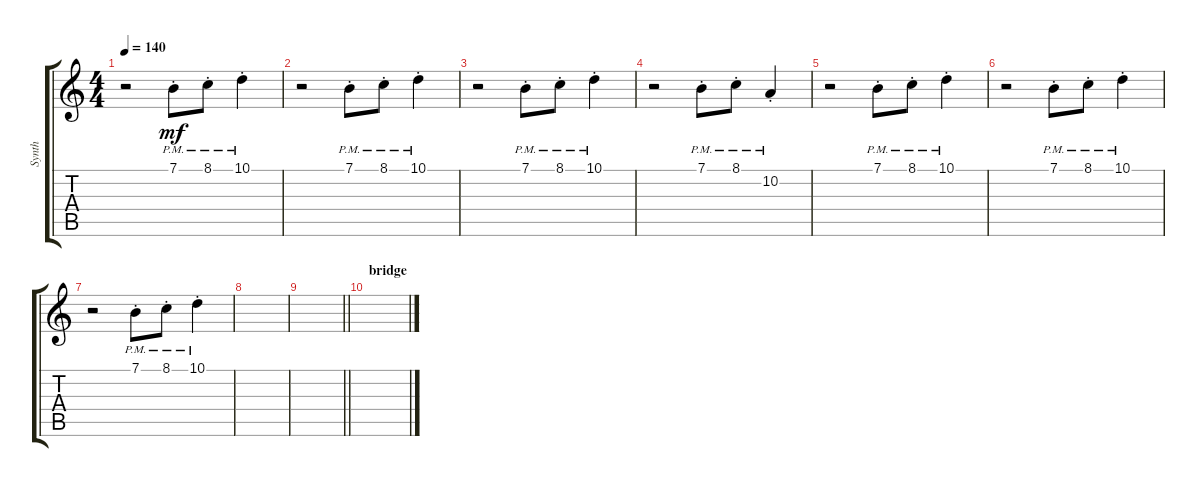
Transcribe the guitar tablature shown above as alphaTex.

\track ("Synth" "Synth") {instrument lead3calliope}
\staff {score tabs}
\tuning (E4 B3 G3 D3 A2 E2) {hide}
\ts (4 4)
\tempo 140
\clef g2
\ks c
r.2{dy f instrument fx1rain} 7.1{pm st}.8{dy mf} 8.1{pm st}.8 10.1{pm st}.4 |
r.2 7.1{pm st}.8 8.1{pm st}.8 10.1{pm st}.4 |
r.2 7.1{pm st}.8 8.1{pm st}.8 10.1{pm st}.4 |
r.2 7.1{pm st}.8 8.1{pm st}.8 10.2{pm st}.4 |
r.2 7.1{pm st}.8 8.1{pm st}.8 10.1{pm st}.4 |
r.2 7.1{pm st}.8 8.1{pm st}.8 10.1{pm st}.4 |
r.2 7.1{pm st}.8 8.1{pm st}.8 10.1{pm st}.4 |
|
\barLineRight lightlight
|
\section ("" "bridge")
